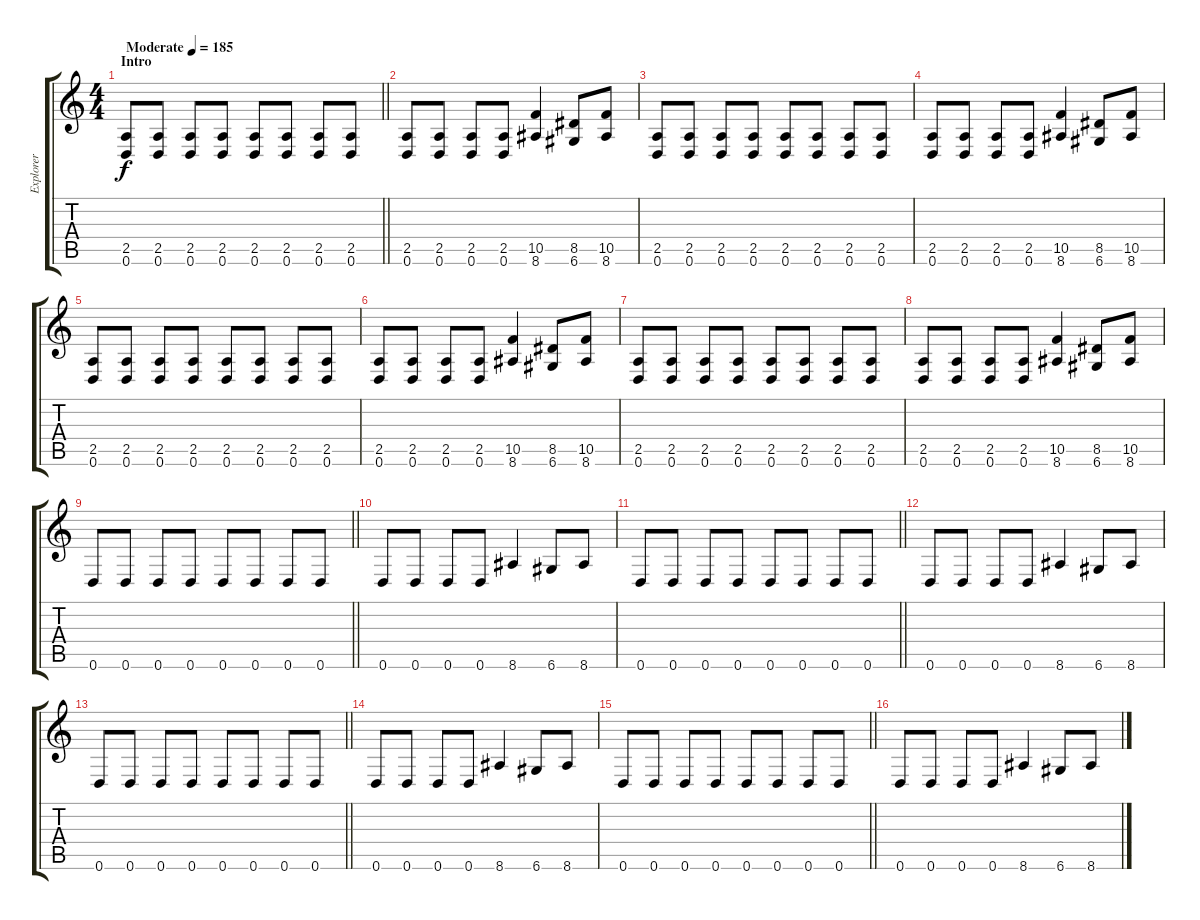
\track ("Explorer" "Explorer") {instrument distortionguitar}
\staff {score tabs}
\tuning (D4 A3 F3 C3 G2 D2) {hide}
\ts (4 4)
\section ("" "Intro")
\tempo (185 "Moderate")
\clef g2
\barLineRight lightlight
\ks c
(2.5 0.6).8{dy f instrument distortionguitar} (2.5 0.6).8 (2.5 0.6).8 (2.5 0.6).8 (2.5 0.6).8 (2.5 0.6).8 (2.5 0.6).8 (2.5 0.6).8 |
\section ("" "")
(2.5 0.6).8 (2.5 0.6).8 (2.5 0.6).8 (2.5 0.6).8 (10.5 8.6).4 (8.5 6.6).8 (10.5 8.6).8 |
(2.5 0.6).8 (2.5 0.6).8 (2.5 0.6).8 (2.5 0.6).8 (2.5 0.6).8 (2.5 0.6).8 (2.5 0.6).8 (2.5 0.6).8 |
(2.5 0.6).8 (2.5 0.6).8 (2.5 0.6).8 (2.5 0.6).8 (10.5 8.6).4 (8.5 6.6).8 (10.5 8.6).8 |
(2.5 0.6).8 (2.5 0.6).8 (2.5 0.6).8 (2.5 0.6).8 (2.5 0.6).8 (2.5 0.6).8 (2.5 0.6).8 (2.5 0.6).8 |
(2.5 0.6).8 (2.5 0.6).8 (2.5 0.6).8 (2.5 0.6).8 (10.5 8.6).4 (8.5 6.6).8 (10.5 8.6).8 |
(2.5 0.6).8 (2.5 0.6).8 (2.5 0.6).8 (2.5 0.6).8 (2.5 0.6).8 (2.5 0.6).8 (2.5 0.6).8 (2.5 0.6).8 |
(2.5 0.6).8 (2.5 0.6).8 (2.5 0.6).8 (2.5 0.6).8 (10.5 8.6).4 (8.5 6.6).8 (10.5 8.6).8 |
\barLineRight lightlight
0.6.8 0.6.8 0.6.8 0.6.8 0.6.8 0.6.8 0.6.8 0.6.8 |
0.6.8 0.6.8 0.6.8 0.6.8 8.6.4 6.6.8 8.6.8 |
\barLineRight lightlight
0.6.8 0.6.8 0.6.8 0.6.8 0.6.8 0.6.8 0.6.8 0.6.8 |
\section ("" "")
0.6.8 0.6.8 0.6.8 0.6.8 8.6.4 6.6.8 8.6.8 |
\barLineRight lightlight
0.6.8 0.6.8 0.6.8 0.6.8 0.6.8 0.6.8 0.6.8 0.6.8 |
0.6.8 0.6.8 0.6.8 0.6.8 8.6.4 6.6.8 8.6.8 |
\barLineRight lightlight
0.6.8 0.6.8 0.6.8 0.6.8 0.6.8 0.6.8 0.6.8 0.6.8 |
0.6.8 0.6.8 0.6.8 0.6.8 8.6.4 6.6.8 8.6.8
